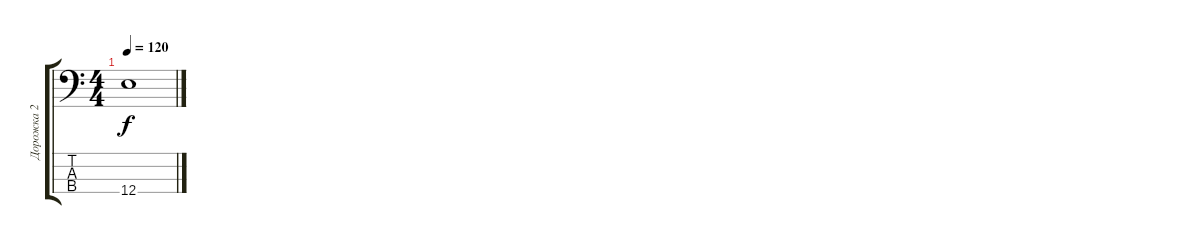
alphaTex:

\track ("Дорожка 2" "Дорожка 2") {instrument fretlessbass}
\staff {score tabs}
\tuning (G2 D2 A1 E1) {hide}
\ts (4 4)
\tempo 120
\clef f4
\ks c
12.4.1{dy f}
